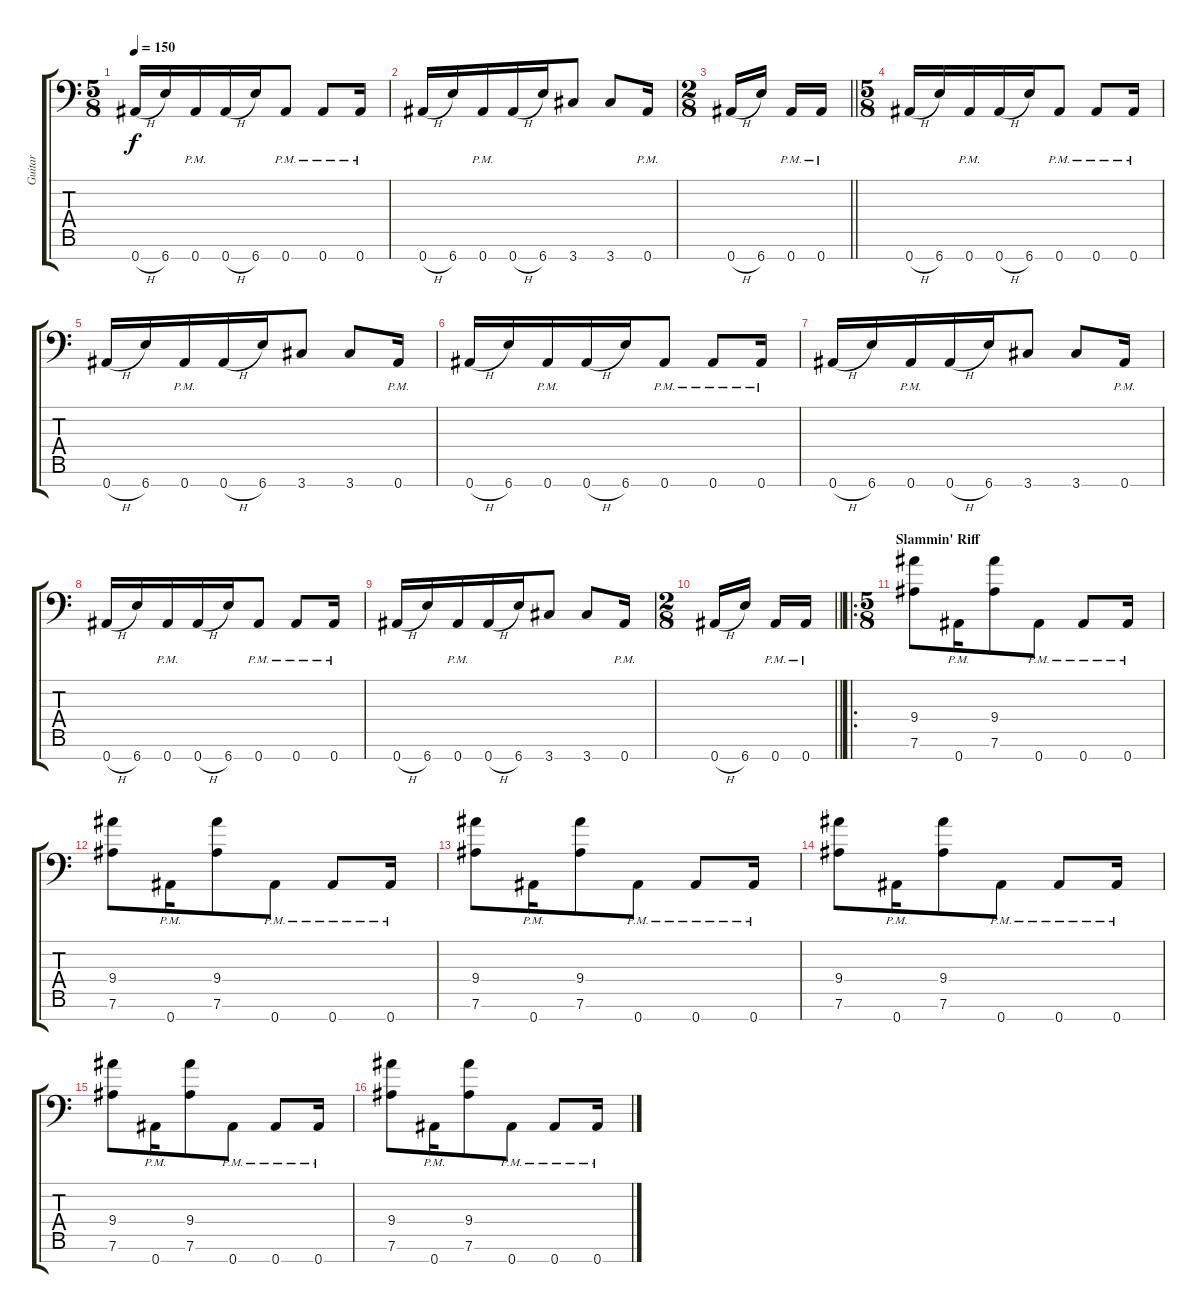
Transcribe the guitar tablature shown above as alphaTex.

\track ("Guitar" "Guitar") {instrument distortionguitar}
\staff {score tabs}
\tuning (Eb4 Bb3 Gb3 Db3 Ab2 Eb2 Bb1) {hide}
\ts (5 8)
\tempo 150
\clef f4
\ks c
0.7{h}.16{dy f} 6.7.16 0.7{pm}.16 0.7{h}.16 6.7.16 0.7{pm}.8 0.7{pm}.8 0.7{pm}.16 |
0.7{h}.16 6.7.16 0.7{pm}.16 0.7{h}.16 6.7.16 3.7.8 3.7.8 0.7{pm}.16 |
\ts (2 8)
\barLineRight lightlight
0.7{h}.16 6.7.16 0.7{pm}.16 0.7{pm}.16 |
\ts (5 8)
0.7{h}.16 6.7.16 0.7{pm}.16 0.7{h}.16 6.7.16 0.7{pm}.8 0.7{pm}.8 0.7{pm}.16 |
0.7{h}.16 6.7.16 0.7{pm}.16 0.7{h}.16 6.7.16 3.7.8 3.7.8 0.7{pm}.16 |
0.7{h}.16 6.7.16 0.7{pm}.16 0.7{h}.16 6.7.16 0.7{pm}.8 0.7{pm}.8 0.7{pm}.16 |
0.7{h}.16 6.7.16 0.7{pm}.16 0.7{h}.16 6.7.16 3.7.8 3.7.8 0.7{pm}.16 |
0.7{h}.16 6.7.16 0.7{pm}.16 0.7{h}.16 6.7.16 0.7{pm}.8 0.7{pm}.8 0.7{pm}.16 |
0.7{h}.16 6.7.16 0.7{pm}.16 0.7{h}.16 6.7.16 3.7.8 3.7.8 0.7{pm}.16 |
\ts (2 8)
\barLineRight lightlight
0.7{h}.16 6.7.16 0.7{pm}.16 0.7{pm}.16 |
\ro
\ts (5 8)
\section ("" "Slammin' Riff")
(9.4 7.6).8 0.7{pm}.16 (9.4 7.6).8 0.7{pm}.8 0.7{pm}.8 0.7{pm}.16 |
(9.4 7.6).8 0.7{pm}.16 (9.4 7.6).8 0.7{pm}.8 0.7{pm}.8 0.7{pm}.16 |
(9.4 7.6).8 0.7{pm}.16 (9.4 7.6).8 0.7{pm}.8 0.7{pm}.8 0.7{pm}.16 |
(9.4 7.6).8 0.7{pm}.16 (9.4 7.6).8 0.7{pm}.8 0.7{pm}.8 0.7{pm}.16 |
(9.4 7.6).8 0.7{pm}.16 (9.4 7.6).8 0.7{pm}.8 0.7{pm}.8 0.7{pm}.16 |
(9.4 7.6).8 0.7{pm}.16 (9.4 7.6).8 0.7{pm}.8 0.7{pm}.8 0.7{pm}.16
